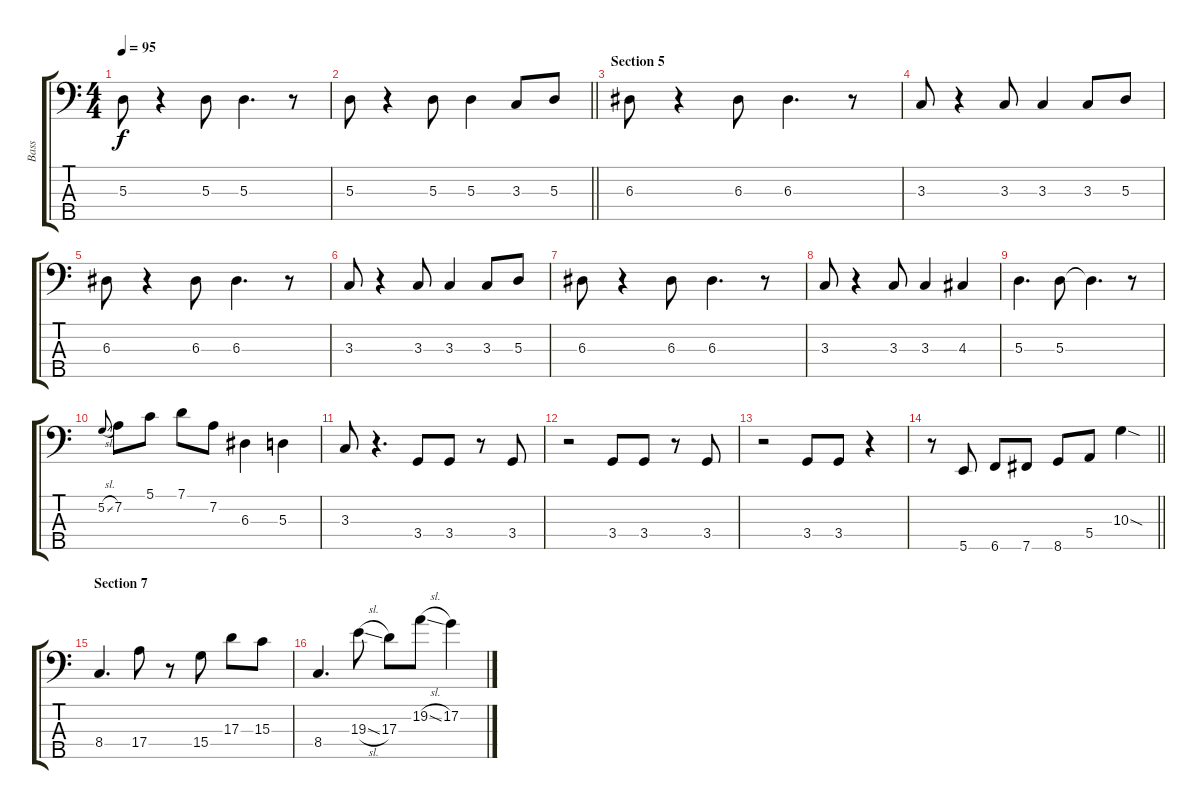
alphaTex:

\track ("Bass" "Bass") {instrument electricbassfinger}
\staff {score tabs}
\tuning (G2 D2 A1 E1 B0) {hide}
\ts (4 4)
\tempo 95
\clef f4
\ks c
5.3.8{dy f} r.4 5.3.8 5.3.4{d} r.8 |
\barLineRight lightlight
5.3.8 r.4 5.3.8 5.3.4 3.3.8 5.3.8 |
\section ("" "Section 5")
6.3.8 r.4 6.3.8 6.3.4{d} r.8 |
3.3.8 r.4 3.3.8 3.3.4 3.3.8 5.3.8 |
6.3.8 r.4 6.3.8 6.3.4{d} r.8 |
3.3.8 r.4 3.3.8 3.3.4 3.3.8 5.3.8 |
6.3.8 r.4 6.3.8 6.3.4{d} r.8 |
3.3.8 r.4 3.3.8 3.3.4 4.3.4 |
5.3.4{d} 5.3.8 5.3{t}.4{d} r.8 |
5.2{sl}.8{gr onbeat} 7.2.8 5.1.8 7.1.8 7.2.8 6.3.4 5.3.4 |
3.3.8 r.4{d} 3.4.8 3.4.8 r.8 3.4.8 |
r.2 3.4.8 3.4.8 r.8 3.4.8 |
r.2 3.4.8 3.4.8 r.4 |
\barLineRight lightlight
r.8 5.5.8 6.5.8 7.5.8 8.5.8 5.4.8 10.3{sod}.4 |
\section ("" "Section 7")
8.4.4{d} 17.4.8 r.8 15.4.8 17.3.8 15.3.8 |
8.4.4{d} 19.3{sl}.8 17.3.8 19.2{sl}.8 17.2.4
